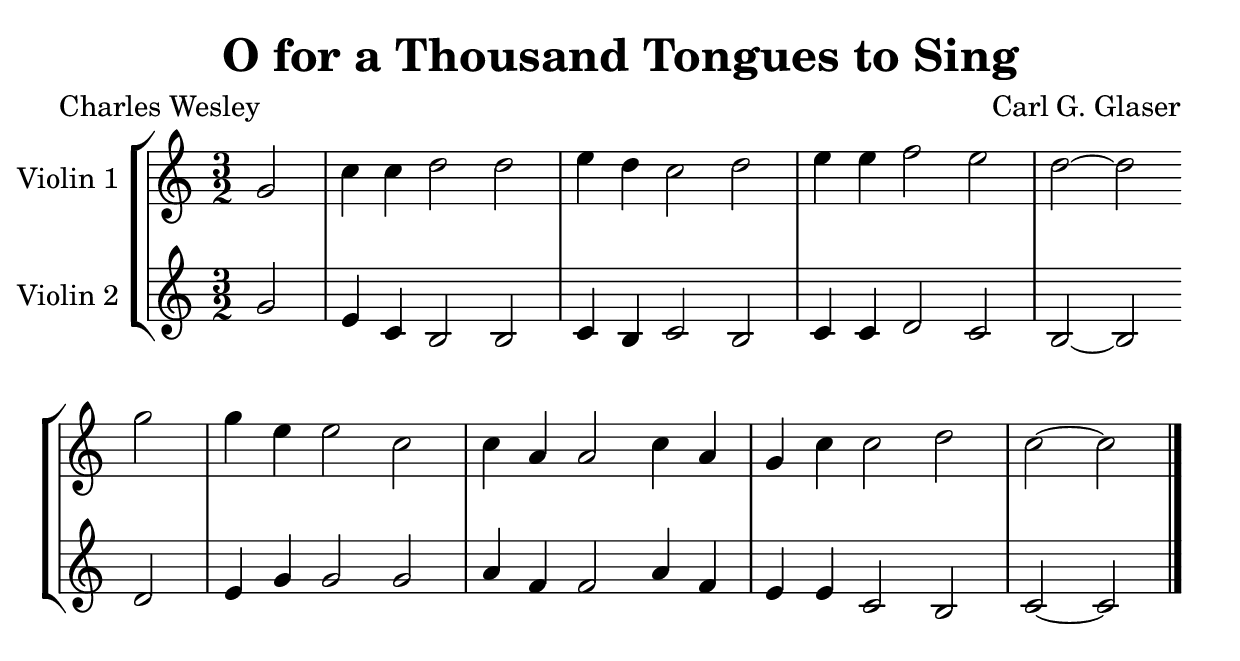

\version "2.14.2"

\header {
  title = "O for a Thousand Tongues to Sing"
	poet = "Charles Wesley"
	composer = "Carl G. Glaser" 
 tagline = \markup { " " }
}
global= {
  \time 3/2
  \key c \major
}

#(set-global-staff-size 25)

violinOne = \new Voice \transpose a c \relative c'' {
  \set Staff.instrumentName = #"Violin 1 "
  \autoBeamOff{}
  \clef treble
	\partial 2 e2 a4 a b2 b cis4 b a2 b cis4 cis d2 cis b~ b \bar "" \break
	e e4 cis cis2 a a4 fis4 fis2 a4 fis e a a2 b a~ a \bar "|."

  

}
violinTwo = \new Voice \transpose a c \relative c'' {
  \set Staff.instrumentName = #"Violin 2 "
  \autoBeamOff{}
  \clef treble
	\partial 2 e2 cis4 a gis2 gis a4 gis a2 gis a4 a b2 a gis~ gis \break
	b2 cis4 e e2 e fis4 d d2 fis4 d cis cis a2 gis a~ a
%	b2 cis4 a a2 a a4 a a2 a a4 a a2 gis a~ a \bar "|."
}

\score {
  \new StaffGroup <<
    \new Staff << \global \violinOne >>
    \new Staff << \global \violinTwo >>
  >>
  \layout { }
  \midi { }
}

